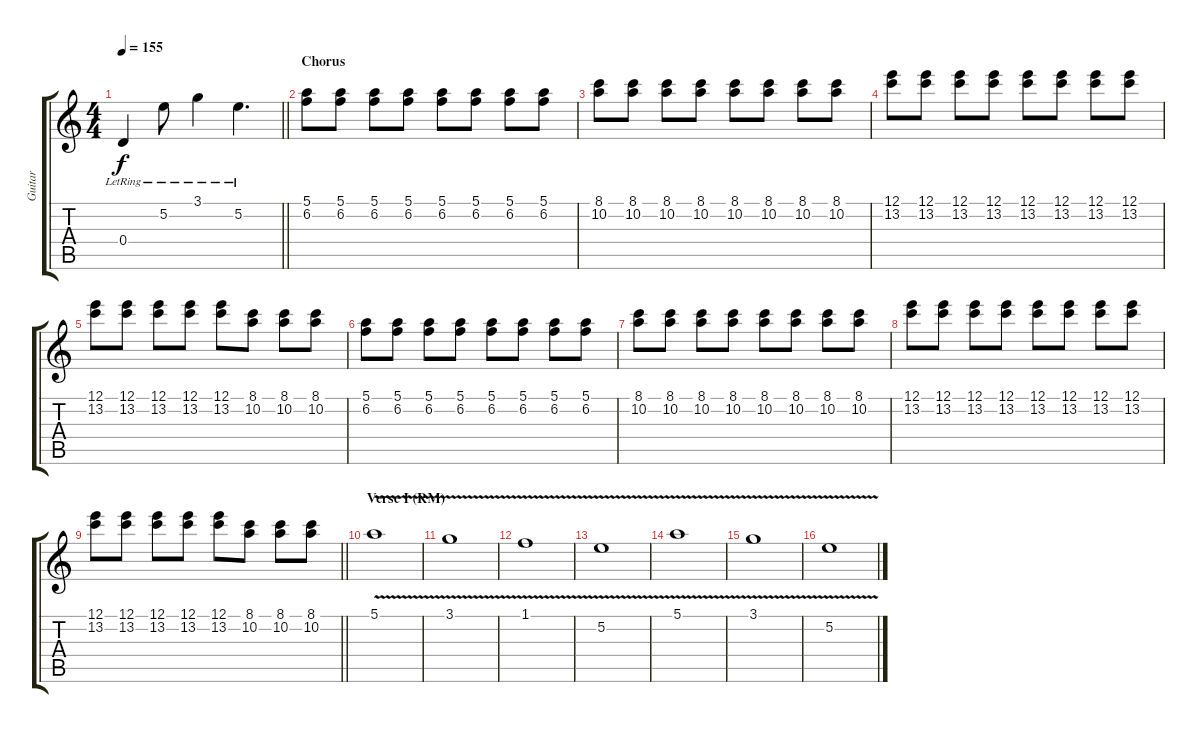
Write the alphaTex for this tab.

\track ("Guitar" "Guitar") {instrument electricguitarjazz}
\staff {score tabs}
\tuning (E4 B3 G3 D3 A2 E2) {hide}
\ts (4 4)
\tempo 155
\clef g2
\barLineRight lightlight
\ks c
0.4{lr}.4{dy f} 5.2{lr}.8 3.1{lr}.4 5.2{lr}.4{d} |
\section ("" "Chorus")
(5.1 6.2).8{volume 11 instrument overdrivenguitar} (5.1 6.2).8 (5.1 6.2).8 (5.1 6.2).8 (5.1 6.2).8 (5.1 6.2).8 (5.1 6.2).8 (5.1 6.2).8 |
(8.1 10.2).8 (8.1 10.2).8 (8.1 10.2).8 (8.1 10.2).8 (8.1 10.2).8 (8.1 10.2).8 (8.1 10.2).8 (8.1 10.2).8 |
(12.1 13.2).8 (12.1 13.2).8 (12.1 13.2).8 (12.1 13.2).8 (12.1 13.2).8 (12.1 13.2).8 (12.1 13.2).8 (12.1 13.2).8 |
(12.1 13.2).8 (12.1 13.2).8 (12.1 13.2).8 (12.1 13.2).8 (12.1 13.2).8 (8.1 10.2).8 (8.1 10.2).8 (8.1 10.2).8 |
(5.1 6.2).8 (5.1 6.2).8 (5.1 6.2).8 (5.1 6.2).8 (5.1 6.2).8 (5.1 6.2).8 (5.1 6.2).8 (5.1 6.2).8 |
(8.1 10.2).8 (8.1 10.2).8 (8.1 10.2).8 (8.1 10.2).8 (8.1 10.2).8 (8.1 10.2).8 (8.1 10.2).8 (8.1 10.2).8 |
(12.1 13.2).8 (12.1 13.2).8 (12.1 13.2).8 (12.1 13.2).8 (12.1 13.2).8 (12.1 13.2).8 (12.1 13.2).8 (12.1 13.2).8 |
\barLineRight lightlight
(12.1 13.2).8 (12.1 13.2).8 (12.1 13.2).8 (12.1 13.2).8 (12.1 13.2).8 (8.1 10.2).8 (8.1 10.2).8 (8.1 10.2).8 |
\section ("" "Verse I (RM)")
5.1{v}.1{volume 13 instrument electricguitarjazz} |
3.1{v}.1 |
1.1{v}.1 |
5.2{v}.1 |
5.1{v}.1 |
3.1{v}.1 |
5.2{v}.1
